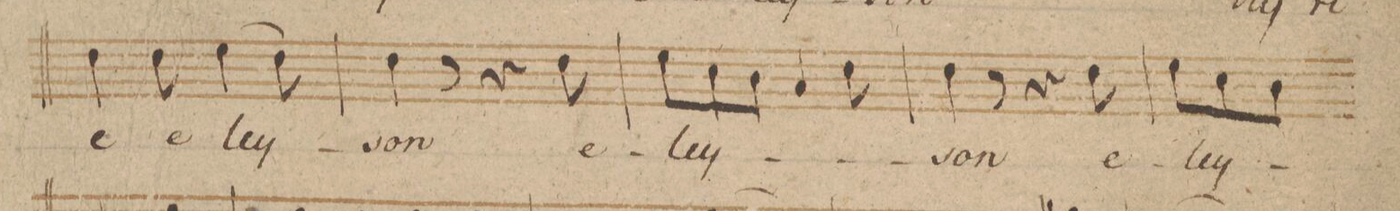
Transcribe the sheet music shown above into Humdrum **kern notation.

**kern	**text	**dynam
*I"Tenore.	*	*
*clefC4	*	*
*k[b-]	*	*
*M6/8	*	*
4c\	-e	.
8c\	e-	.
(4d\	-ley-	.
8c\)	.	.
=64	=64	=64
4c\	-son	.
8r	.	.
4r	.	.
8c\	e-	.
=65	=65	=65
8d\L	-ley-	.
8B-\	.	.
8A\J	.	.
4G/	.	.
8c\	.	.
=66	=66	=66
4c\	-son	.
8r	.	.
4r	.	.
8c\	e-	.
=67	=67	=67
8d\L	-ley-	.
8B-\	.	.
8A\J	.	.
*-	*-	*-
